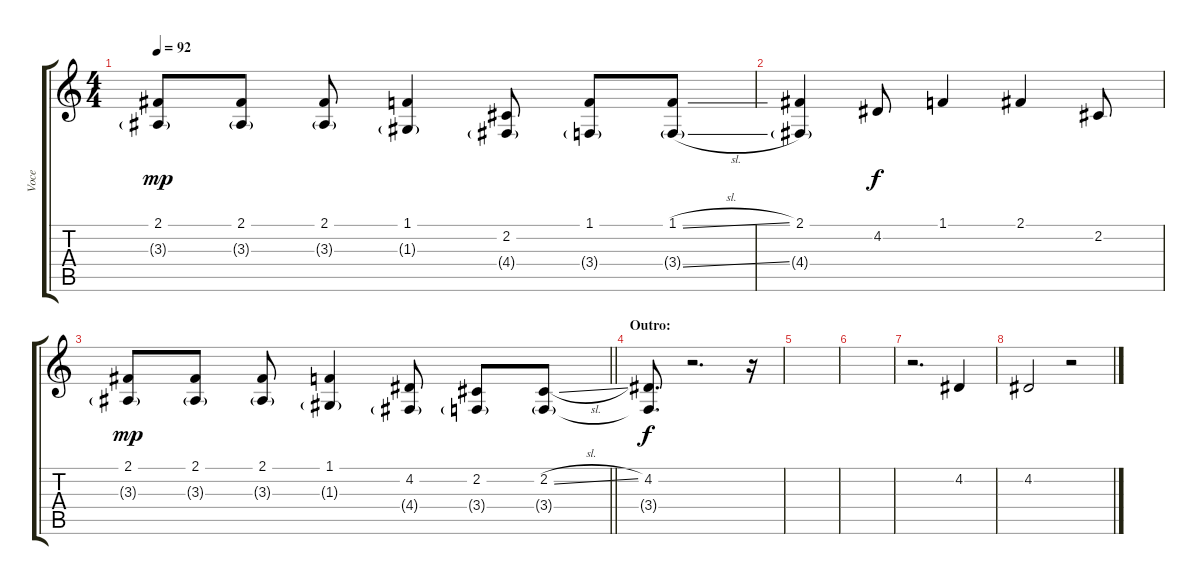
\track ("Voce" "Voce") {instrument clarinet}
\staff {score tabs}
\tuning (E4 B3 G3 D3 A2 E2) {hide}
\ts (4 4)
\tempo 92
\clef g2
\ks c
(2.1 3.3{g}).8{dy mp} (2.1 3.3{g}).8 (2.1 3.3{g}).8 (1.1 1.3{g}).4 (2.2 4.4{g}).8 (1.1 3.4{g}).8 (1.1{sl} 3.4{sl g}).8 |
(2.1 4.4{g}).4 4.2.8{dy f} 1.1.4 2.1.4 2.2.8 |
\barLineRight lightlight
(2.1 3.3{g}).8{dy mp} (2.1 3.3{g}).8 (2.1 3.3{g}).8 (1.1 1.3{g}).4 (4.2 4.4{g}).8 (2.2 3.4{g}).8 (2.2{sl} 3.4{g}).8 |
\section ("" "Outro:")
(4.2 3.4{t}).8{d dy f} r.2{d} r.16 |
|
|
r.2{d} 4.2.4 |
4.2.2 r.2
